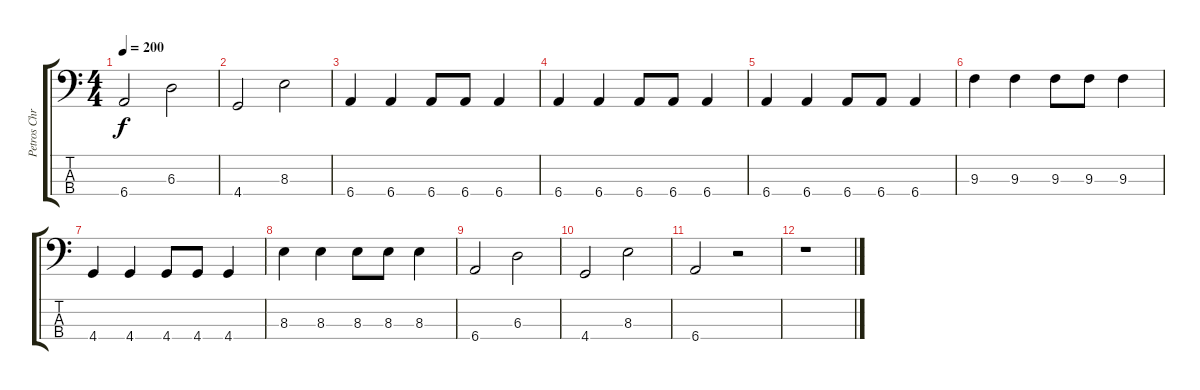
\track ("Petros Christo - Bass" "Petros Chr") {instrument electricbassfinger}
\staff {score tabs}
\tuning (Gb2 Db2 Ab1 Eb1) {hide}
\ts (4 4)
\tempo 200
\clef f4
\ks c
6.4.2{dy f} 6.3.2 |
4.4.2 8.3.2 |
6.4.4 6.4.4 6.4.8 6.4.8 6.4.4 |
6.4.4 6.4.4 6.4.8 6.4.8 6.4.4 |
6.4.4 6.4.4 6.4.8 6.4.8 6.4.4 |
9.3.4 9.3.4 9.3.8 9.3.8 9.3.4 |
4.4.4 4.4.4 4.4.8 4.4.8 4.4.4 |
8.3.4 8.3.4 8.3.8 8.3.8 8.3.4 |
6.4.2 6.3.2 |
4.4.2 8.3.2 |
6.4.2 r.2 |
r.1
